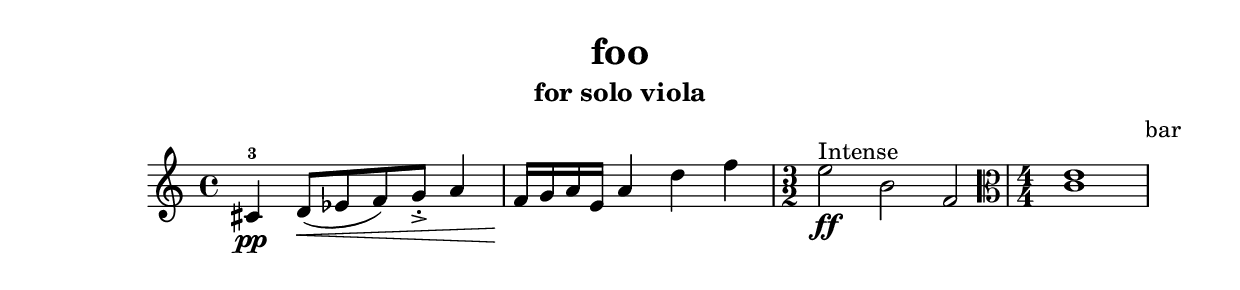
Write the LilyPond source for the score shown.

\version "2.24.1"

% This is my first score

\header {

  title = "foo"
  composer = "bar"
  subtitle = "for solo viola"

}

\language "english"

\relative c'

{

     cs4\pp-3 d8\<([ ef f) g->-.] a4 |% m1
     f16\! g a e a4 d f |% m2
     \time 3/2
     e2\ff^"Intense" b f |% m3
     \clef alto
     \numericTimeSignature \time 4/4
     <c e>1 |%m4


}